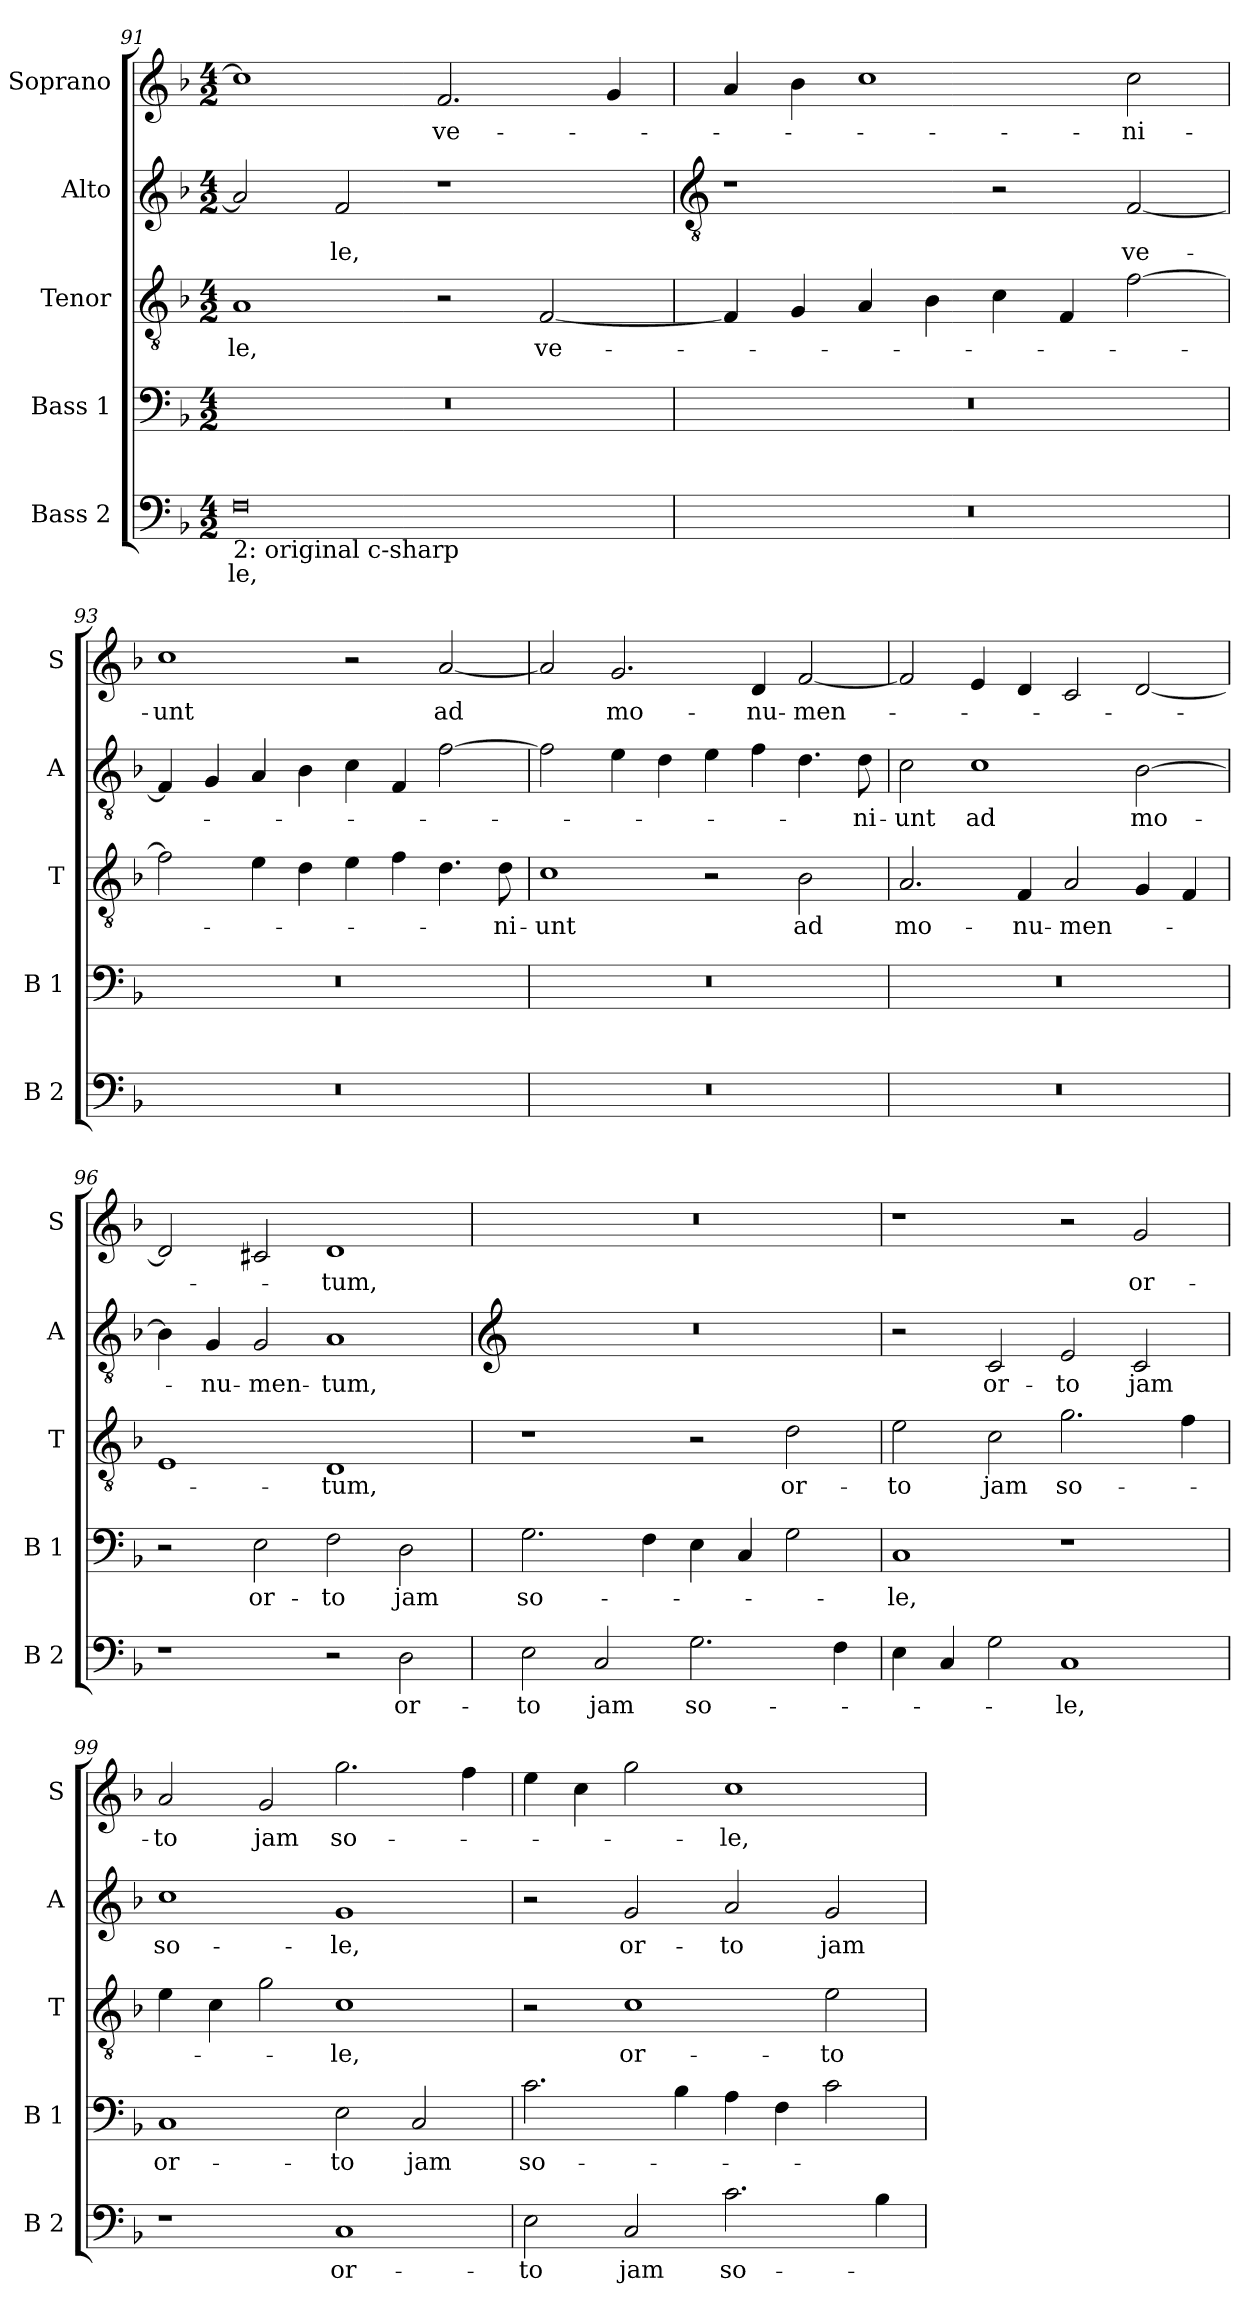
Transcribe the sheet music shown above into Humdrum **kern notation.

**kern	**text	**kern	**text	**kern	**text	**kern	**text	**kern	**text
*part5	*part5	*part4	*part4	*part3	*part3	*part2	*part2	*part1	*part1
*staff5	*staff5	*staff4	*staff4	*staff3	*staff3	*staff2	*staff2	*staff1	*staff1
*I"Bass 2	*	*I"Bass 1	*	*I"Tenor	*	*I"Alto	*	*I"Soprano	*
*I'B 2	*	*I'B 1	*	*I'T	*	*I'A	*	*I'S	*
!!LO:LB:g=z
*clefF4	*	*clefF4	*	*clefGv2	*	*clefG2	*	*clefG2	*
*k[b-]	*	*k[b-]	*	*k[b-]	*	*k[b-]	*	*k[b-]	*
*F:	*	*F:	*	*F:	*	*F:	*	*F:	*
*M4/2	*	*M4/2	*	*M4/2	*	*M4/2	*	*M4/2	*
=91	=91	=91	=91	=91	=91	=91	=91	=91	=91
!LO:TX:b:t=2&colon; original c-sharp	!	!	!	!	!	!	!	!	!
!	!LO:LY:b	!	!	!	!LO:LY:b	!	!	!	!
0F	-le,	0r	.	1A	-le,	2a/]	.	1cc]	.
!	!	!	!	!	!	!	!LO:LY:b	!	!
.	.	.	.	.	.	2f/	-le,	.	.
!	!	!	!	!	!	!	!	!	!LO:LY:b
.	.	.	.	2r	.	1r	.	2.f/	ve-
!	!	!	!	!	!LO:LY:b	!	!	!	!
.	.	.	.	[2F/	ve-	.	.	.	.
.	.	.	.	.	.	.	.	4g/	.
=92	=92	=92	=92	=92	=92	=92	=92	=92	=92
*	*	*	*	*	*	*clefGv2	*	*	*
0r	.	0r	.	4F/]	.	1r	.	4a/	.
.	.	.	.	4G/	.	.	.	4b-\	.
.	.	.	.	4A/	.	.	.	1cc	.
.	.	.	.	4B-\	.	.	.	.	.
.	.	.	.	4c\	.	2r	.	.	.
.	.	.	.	4F/	.	.	.	.	.
!	!	!	!	!	!	!	!LO:LY:b	!	!LO:LY:b
.	.	.	.	[2f\	.	[2F/	ve-	2cc\	-ni-
=93	=93	=93	=93	=93	=93	=93	=93	=93	=93
!	!	!	!	!	!	!	!	!	!LO:LY:b
0r	.	0r	.	2f\]	.	4F/]	.	1cc	-unt
.	.	.	.	.	.	4G/	.	.	.
.	.	.	.	4e\	.	4A/	.	.	.
.	.	.	.	4d\	.	4B-\	.	.	.
.	.	.	.	4e\	.	4c\	.	2r	.
.	.	.	.	4f\	.	4F/	.	.	.
!	!	!	!	!	!	!	!	!	!LO:LY:b
.	.	.	.	4.d\	.	[2f\	.	[2a/	ad
!	!	!	!	!	!LO:LY:b	!	!	!	!
.	.	.	.	8d\	-ni-	.	.	.	.
=94	=94	=94	=94	=94	=94	=94	=94	=94	=94
!	!	!	!	!	!LO:LY:b	!	!	!	!
0r	.	0r	.	1c	-unt	2f\]	.	2a/]	.
!	!	!	!	!	!	!	!	!	!LO:LY:b
.	.	.	.	.	.	4e\	.	2.g/	mo-
.	.	.	.	.	.	4d\	.	.	.
.	.	.	.	2r	.	4e\	.	.	.
!	!	!	!	!	!	!	!	!	!LO:LY:b
.	.	.	.	.	.	4f\	.	4d/	-nu-
!	!	!	!	!	!LO:LY:b	!	!	!	!LO:LY:b
.	.	.	.	2B-\	ad	4.d\	.	[2f/	-men-
!	!	!	!	!	!	!	!LO:LY:b	!	!
.	.	.	.	.	.	8d\	-ni-	.	.
=95	=95	=95	=95	=95	=95	=95	=95	=95	=95
!	!	!	!	!	!LO:LY:b	!	!LO:LY:b	!	!
0r	.	0r	.	2.A/	mo-	2c\	-unt	2f/]	.
!	!	!	!	!	!	!	!LO:LY:b	!	!
.	.	.	.	.	.	1c	ad	4e/	.
!	!	!	!	!	!LO:LY:b	!	!	!	!
.	.	.	.	4F/	-nu-	.	.	4d/	.
!	!	!	!	!	!LO:LY:b	!	!	!	!
.	.	.	.	2A/	-men-	.	.	2c>/	.
!	!	!	!	!	!	!	!LO:LY:b	!	!
.	.	.	.	4G/	.	[2B-\	mo-	[2d/	.
.	.	.	.	4F/	.	.	.	.	.
=96	=96	=96	=96	=96	=96	=96	=96	=96	=96
1r	.	2r	.	1E	.	4B-\]	.	2d/]	.
!	!	!	!	!	!	!	!LO:LY:b	!	!
.	.	.	.	.	.	4G/	-nu-	.	.
!	!	!	!LO:LY:b	!	!	!	!LO:LY:b	!	!
.	.	2E\	or-	.	.	2G/	-men-	2c#X/	.
!	!	!	!LO:LY:b	!	!LO:LY:b	!	!LO:LY:b	!	!LO:LY:b
2r	.	2F\	-to	1D	-tum,	1A	-tum,	1d	-tum,
!	!LO:LY:b	!	!LO:LY:b	!	!	!	!	!	!
2D\	or-	2D\	jam	.	.	.	.	.	.
!!LO:LB:g=z
=97	=97	=97	=97	=97	=97	=97	=97	=97	=97
*	*	*	*	*	*	*clefG2	*	*	*
!	!LO:LY:b	!	!LO:LY:b	!	!	!	!	!	!
2E\	-to	2.G\	so-	1r	.	0r	.	0r	.
!	!LO:LY:b	!	!	!	!	!	!	!	!
2C/	jam	.	.	.	.	.	.	.	.
.	.	4F\	.	.	.	.	.	.	.
!	!LO:LY:b	!	!	!	!	!	!	!	!
2.G\	so-	4E\	.	2r	.	.	.	.	.
.	.	4C/	.	.	.	.	.	.	.
!	!	!	!	!	!LO:LY:b	!	!	!	!
.	.	2G\	.	2d\	or-	.	.	.	.
4F\	.	.	.	.	.	.	.	.	.
=98	=98	=98	=98	=98	=98	=98	=98	=98	=98
!	!	!	!LO:LY:b	!	!LO:LY:b	!	!	!	!
4E\	.	1C	-le,	2e\	-to	2r	.	1r	.
4C/	.	.	.	.	.	.	.	.	.
!	!	!	!	!	!LO:LY:b	!	!LO:LY:b	!	!
2G\	.	.	.	2c\	jam	2c/	or-	.	.
!	!LO:LY:b	!	!	!	!LO:LY:b	!	!LO:LY:b	!	!
1C	-le,	1r	.	2.g\	so-	2e/	-to	2r	.
!	!	!	!	!	!	!	!LO:LY:b	!	!LO:LY:b
.	.	.	.	.	.	2c/	jam	2g/	or-
.	.	.	.	4f\	.	.	.	.	.
=99	=99	=99	=99	=99	=99	=99	=99	=99	=99
!	!	!	!LO:LY:b	!	!	!	!LO:LY:b	!	!LO:LY:b
1r	.	1C	or-	4e\	.	1cc	so-	2a/	-to
.	.	.	.	4c\	.	.	.	.	.
!	!	!	!	!	!	!	!	!	!LO:LY:b
.	.	.	.	2g\	.	.	.	2g/	jam
!	!LO:LY:b	!	!LO:LY:b	!	!LO:LY:b	!	!LO:LY:b	!	!LO:LY:b
1C	or-	2E\	-to	1c	-le,	1g	-le,	2.gg\	so-
!	!	!	!LO:LY:b	!	!	!	!	!	!
.	.	2C/	jam	.	.	.	.	.	.
.	.	.	.	.	.	.	.	4ff\	.
=100	=100	=100	=100	=100	=100	=100	=100	=100	=100
!	!LO:LY:b	!	!LO:LY:b	!	!	!	!	!	!
2E\	-to	2.c\	so-	2r	.	2r	.	4ee\	.
.	.	.	.	.	.	.	.	4cc\	.
!	!LO:LY:b	!	!	!	!LO:LY:b	!	!LO:LY:b	!	!
2C/	jam	.	.	1c	or-	2g/	or-	2gg\	.
.	.	4B-\	.	.	.	.	.	.	.
!	!LO:LY:b	!	!	!	!	!	!LO:LY:b	!	!LO:LY:b
2.c\	so-	4A\	.	.	.	2a/	-to	1cc	-le,
.	.	4F\	.	.	.	.	.	.	.
!	!	!	!	!	!LO:LY:b	!	!LO:LY:b	!	!
.	.	2c\	.	2e\	-to	2g/	jam	.	.
4B-\	.	.	.	.	.	.	.	.	.
=	=	=	=	=	=	=	=	=	=
*-	*-	*-	*-	*-	*-	*-	*-	*-	*-
